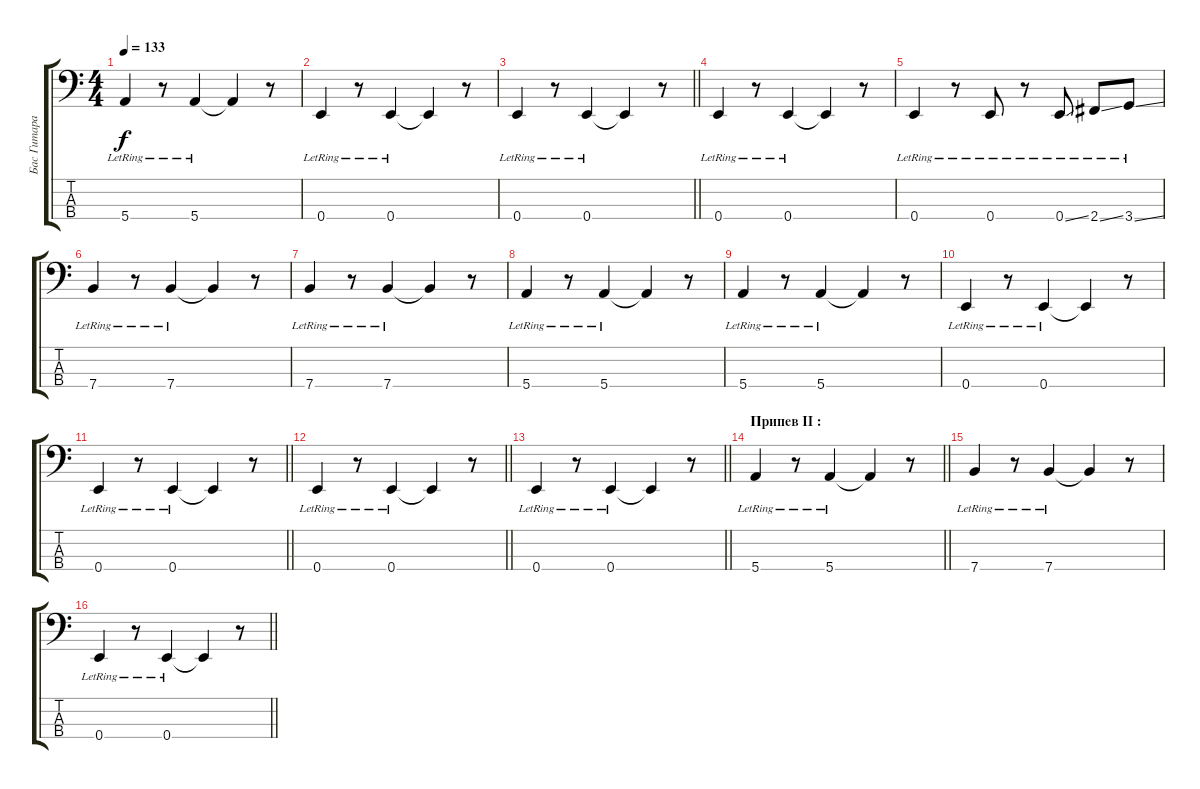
\track ("Бас Гитара" "Бас Гитара") {instrument electricbassfinger}
\staff {score tabs}
\tuning (G2 D2 A1 E1) {hide}
\ts (4 4)
\tempo 133
\clef f4
\ks c
5.4{lr}.4{dy f} r.8 5.4{lr}.4 5.4{t}.4 r.8 |
0.4{lr}.4 r.8 0.4{lr}.4 0.4{t}.4 r.8 |
\barLineRight lightlight
0.4{lr}.4 r.8 0.4{lr}.4 0.4{t}.4 r.8 |
0.4{lr}.4 r.8 0.4{lr}.4 0.4{t}.4 r.8 |
0.4{lr}.4 r.8 0.4{lr}.8 r.8 0.4{ss lr}.8 2.4{ss lr}.8 3.4{ss lr}.8 |
7.4{lr}.4 r.8 7.4{lr}.4 7.4{t}.4 r.8 |
7.4{lr}.4 r.8 7.4{lr}.4 7.4{t}.4 r.8 |
5.4{lr}.4 r.8 5.4{lr}.4 5.4{t}.4 r.8 |
5.4{lr}.4 r.8 5.4{lr}.4 5.4{t}.4 r.8 |
0.4{lr}.4 r.8 0.4{lr}.4 0.4{t}.4 r.8 |
\barLineRight lightlight
0.4{lr}.4 r.8 0.4{lr}.4 0.4{t}.4 r.8 |
\barLineRight lightlight
0.4{lr}.4 r.8 0.4{lr}.4 0.4{t}.4 r.8 |
\barLineRight lightlight
0.4{lr}.4 r.8 0.4{lr}.4 0.4{t}.4 r.8 |
\section ("" "Припев II :")
\barLineRight lightlight
5.4{lr}.4 r.8 5.4{lr}.4 5.4{t}.4 r.8 |
7.4{lr}.4 r.8 7.4{lr}.4 7.4{t}.4 r.8 |
\barLineRight lightlight
0.4{lr}.4 r.8 0.4{lr}.4 0.4{t}.4 r.8
